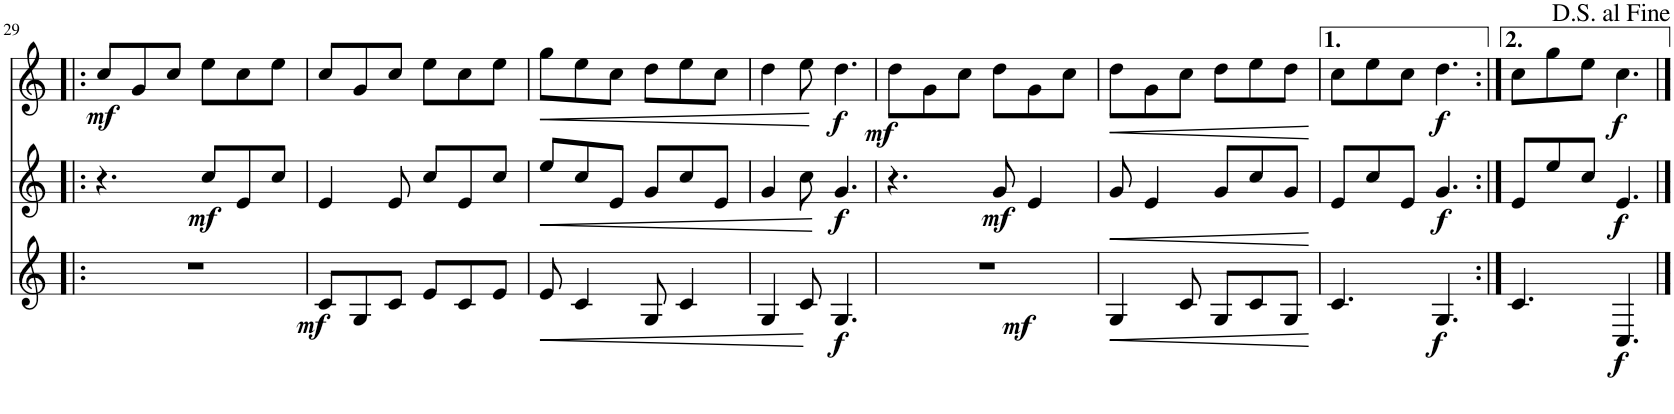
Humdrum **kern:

**kern	**dynam	**kern	**dynam	**kern	**dynam
*part3	*part3	*part2	*part2	*part1	*part1
*staff3	*staff3	*staff2	*staff2	*staff1	*staff1
*I"Cor en Fa	*	*I"Cor en Fa	*	*I"Cor en Fa	*
!!LO:PB:g=z
*clefG2	*	*clefG2	*	*clefG2	*
*Trd4c7	*	*Trd4c7	*	*Trd4c7	*
*k[]	*	*k[]	*	*k[]	*
*M6/8	*	*M6/8	*	*M6/8	*
=29!|:	=29!|:	=29!|:	=29!|:	=29!|:	=29!|:
!	!	!	!	!	!LO:DY:b
2.r	.	4.r	.	8cc/L	mf
.	.	.	.	8g/	.
.	.	.	.	8cc/J	.
!	!	!	!LO:DY:b	!	!
.	.	8cc/L	mf	8ee\L	.
.	.	8e/	.	8cc\	.
.	.	8cc/J	.	8ee\J	.
=30	=30	=30	=30	=30	=30
!	!LO:DY:b	!	!	!	!
8c/L	mf	4e/	.	8cc/L	.
8G/	.	.	.	8g/	.
8c/J	.	8e/	.	8cc/J	.
8e/L	.	8cc/L	.	8ee\L	.
8c/	.	8e/	.	8cc\	.
8e/J	.	8cc/J	.	8ee\J	.
=31	=31	=31	=31	=31	=31
!	!LO:HP:b	!	!LO:HP:b	!	!LO:HP:b
8e/	<	8ee/L	<	8gg\L	<
4c/	.	8cc/	.	8ee\	.
.	.	8e/J	.	8cc\J	.
8G/	.	8g/L	.	8dd\L	.
4c/	.	8cc/	.	8ee\	.
.	.	8e/J	.	8cc\J	.
.	[	.	[	.	[
=32	=32	=32	=32	=32	=32
4G/	.	4g/	.	4dd\	.
8c/	.	8cc\	.	8ee\	.
!	!LO:DY:b	!	!LO:DY:b	!	!LO:DY:b
4.G/	f	4.g/	f	4.dd\	f
=33	=33	=33	=33	=33	=33
!	!LO:DY:b	!	!	!	!LO:DY:b
2.r	mf	4.r	.	8dd\L	mf
.	.	.	.	8g\	.
.	.	.	.	8cc\J	.
!	!	!	!LO:DY:b	!	!
.	.	8g/	mf	8dd\L	.
.	.	4e/	.	8g\	.
.	.	.	.	8cc\J	.
=34	=34	=34	=34	=34	=34
!	!LO:HP:b	!	!LO:HP:b	!	!LO:HP:b
4G/	<	8g/	<	8dd\L	<
.	.	4e/	.	8g\	.
8c/	.	.	.	8cc\J	.
8G/L	.	8g/L	.	8dd\L	.
8c/	.	8cc/	.	8ee\	.
8G/J	.	8g/J	.	8dd\J	.
.	[	.	[	.	[
=35	=35	=35	=35	=35	=35
4.c/	.	8e/L	.	8cc\L	.
.	.	8cc/	.	8ee\	.
.	.	8e/J	.	8cc\J	.
!	!LO:DY:b	!	!LO:DY:b	!	!LO:DY:b
4.G/	f	4.g/	f	4.dd\	f
=36:|!	=36:|!	=36:|!	=36:|!	=36:|!	=36:|!
4.c/	.	8e/L	.	8cc\L	.
.	.	8ee/	.	8gg\	.
.	.	8cc/J	.	8ee\J	.
!	!LO:DY:b	!	!LO:DY:b	!	!LO:DY:b
4.C/	f	4.e/	f	4.cc\	f
==	==	==	==	==	==
*-	*-	*-	*-	*-	*-
